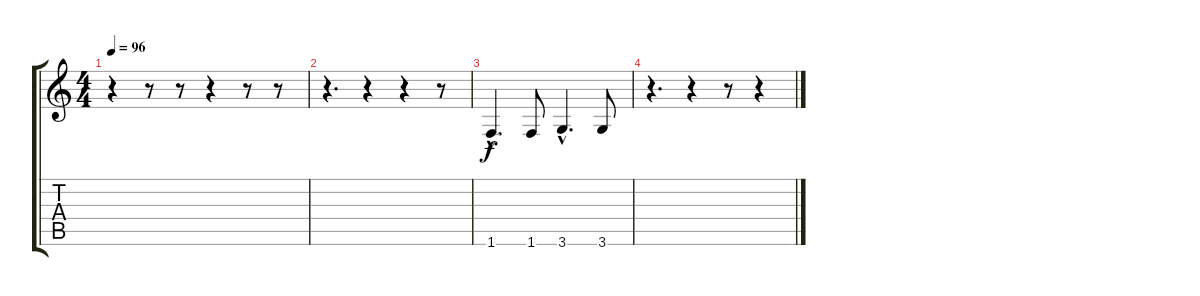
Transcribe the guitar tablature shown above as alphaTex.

\track "" {instrument electricbassfinger}
\staff {score tabs}
\tuning (E4 B3 G3 D3 A2 E2) {hide}
\ts (4 4)
\tempo 96
\clef g2
\ks c
r.4{dy f} r.8 r.8 r.4 r.8 r.8 |
r.4{d} r.4 r.4 r.8 |
1.6{hac}.4{d} 1.6.8 3.6{hac}.4{d} 3.6.8 |
r.4{d} r.4 r.8 r.4
